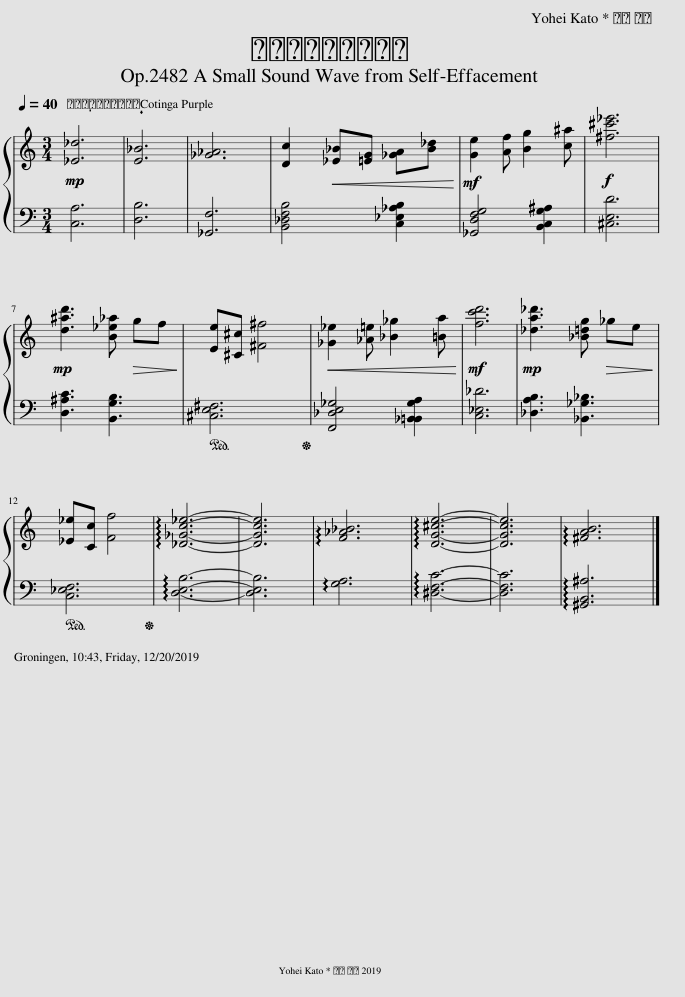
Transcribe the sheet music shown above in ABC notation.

X:1
%%score { 1 | 2 }
L:1/8
Q:1/4=40
M:3/4
I:linebreak $
K:C
V:1 treble
V:2 bass
V:1
!mp! [_E_d]6 | [E_B]6 | [_G_A]6 | [Dc]2!<(! [_E_B][=EG] [_GA][B_d]!<)! |!mf! [Ge]2 [Af] [Bg]2 [c^a] | %5
!f! [^f^c'_e']6 |$!mp! [d^ad']3 [B_e_a]!>(! gf!>)! | [Ee][^C^c] [^F^f]4 |!<(! [_G_e]2 [_A=e] [_B_g]2 [=Ba]!<)! |!mf! [fc'd']6 | %10
!mp! [_da_d']3 [_B=dg]!>(! _ge!>)! |$ [_E_e][Cc] [Ff]4 | !arpeggio![_D_Gc_e]6- | [DGce]6 | !arpeggio![F_A_B]6 | %15
 !arpeggio![DG^ce]6- | [DGce]6 | !arpeggio![^FAB]6 |] %18
V:2
 [C,A,]6 | [D,B,]6 | [_G,,F,]6 | [B,,_D,F,B,]4 [C,_E,_A,B,]2 | [_G,,D,F,G,]4 [B,,C,G,^A,]2 | %5
 [^C,E,D]6 |$ [D,^A,C]3 [B,,G,B,]3 |!ped! [^C,E,^F,]6!ped-up! | [F,,_D,E,_G,]4 [_B,,=B,,G,A,]2 | [C,_E,_D]6 | %10
 [_D,A,B,]3 [_B,,_G,_B,]3 |$!ped! [C,_E,F,]6!ped-up! | !arpeggio![D,E,B,]6- | [D,E,B,]6 | !arpeggio![G,A,]6 | %15
 !arpeggio![^D,F,C]6- | [D,F,C]6 | !arpeggio![^G,,B,,^A,]6 |] %18
